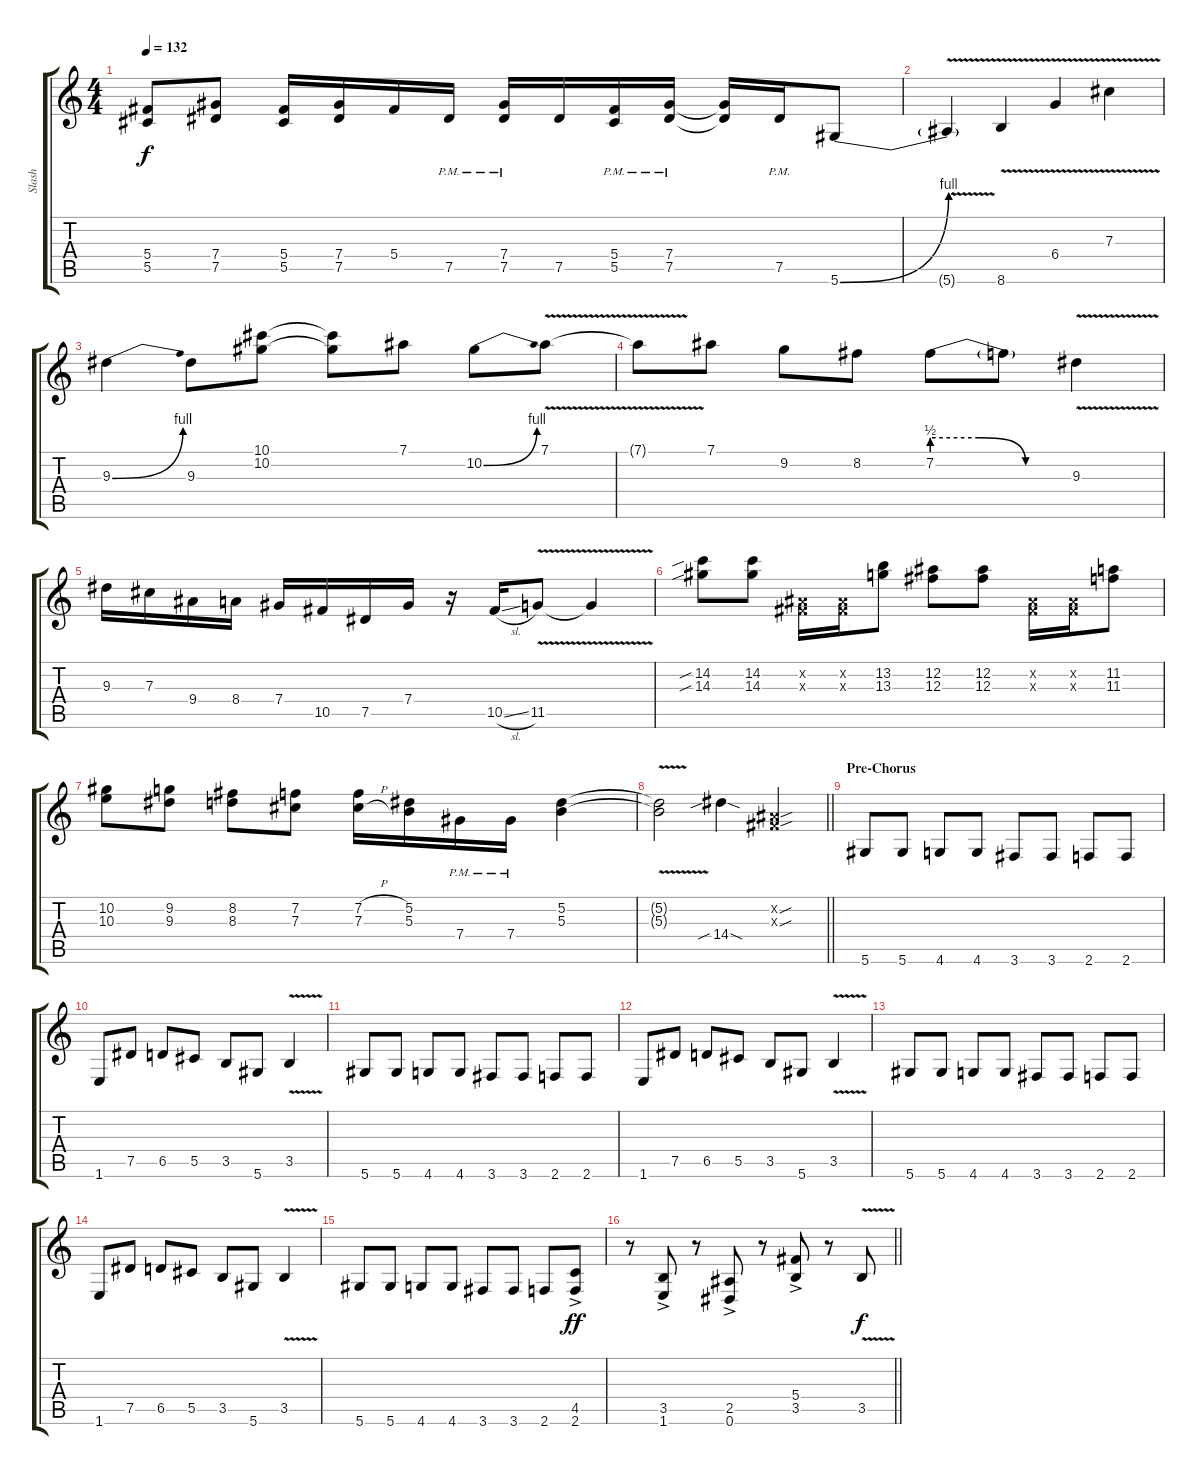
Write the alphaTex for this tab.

\track ("Slash" "Slash") {instrument distortionguitar}
\staff {score tabs}
\tuning (Eb4 Bb3 Gb3 Db3 Ab2 Eb2) {hide}
\ts (4 4)
\tempo 132
\clef g2
\ks c
(5.4{t} 5.5{t}).8{dy f} (7.4 7.5).8 (5.4 5.5).16 (7.4 7.5).16 5.4.16 7.5{pm}.16 (7.4{pm} 7.5{pm}).16 7.5.16 (5.4{pm} 5.5{pm}).16 (7.4{pm} 7.5{pm}).16 (7.4{t} 7.5{t}).16 7.5{pm}.16 5.6{be (bend 0 0 60 4)}.8 |
5.6{v t}.4 8.6{v}.4 6.4{v}.4 7.3{v}.4 |
9.3{be (bend 0 0 60 4)}.4 9.3.8 (10.1 10.2).8 (10.1{t} 10.2{t}).8 7.1.8 10.2{be (bend 0 0 60 4)}.8 7.1{v}.8 |
7.1{v t}.8 7.1.8 9.2.8 8.2.8 7.2{be (custom 0 2 20 2 40 0 60 0)}.8 7.2{t}.8 9.3{v}.4 |
9.3.16 7.3.16 9.4.16 8.4.16 7.4.16 10.5.16 7.5.16 7.4.16 r.16 10.5{sl}.16 11.5{v}.8 11.5{v t}.4 |
(14.2{sib} 14.3{sib}).8 (14.2 14.3).8 (0.2{x} 0.3{x}).16 (0.2{x} 0.3{x}).16 (13.2 13.3).8 (12.2 12.3).8 (12.2 12.3).8 (0.2{x} 0.3{x}).16 (0.2{x} 0.3{x}).16 (11.2 11.3).8 |
(10.2 10.3).8 (9.2 9.3).8 (8.2 8.3).8 (7.2 7.3).8 (7.2{h} 7.3{h}).16 (5.2 5.3).16 7.4{pm}.16 7.4{pm}.16 (5.2 5.3).4 |
\barLineRight lightlight
(5.2{v t} 5.3{v t}).2 14.4{sib sod}.4 (0.2{sou x} 0.3{sou x}).4 |
\section ("" "Pre-Chorus")
5.6.8 5.6.8 4.6.8 4.6.8 3.6.8 3.6.8 2.6.8 2.6.8 |
1.6.8 7.5.8 6.5.8 5.5.8 3.5.8 5.6.8 3.5{v}.4 |
5.6.8 5.6.8 4.6.8 4.6.8 3.6.8 3.6.8 2.6.8 2.6.8 |
1.6.8 7.5.8 6.5.8 5.5.8 3.5.8 5.6.8 3.5{v}.4 |
5.6.8 5.6.8 4.6.8 4.6.8 3.6.8 3.6.8 2.6.8 2.6.8 |
1.6.8 7.5.8 6.5.8 5.5.8 3.5.8 5.6.8 3.5{v}.4 |
5.6.8 5.6.8 4.6.8 4.6.8 3.6.8 3.6.8 2.6.8 (4.5{ac} 2.6{ac}).8{dy ff} |
\barLineRight lightlight
r.8 (3.5{ac} 1.6{ac}).8 r.8 (2.5{ac} 0.6{ac}).8 r.8 (5.4{ac} 3.5{ac}).8 r.8 3.5{v}.8{dy f}
